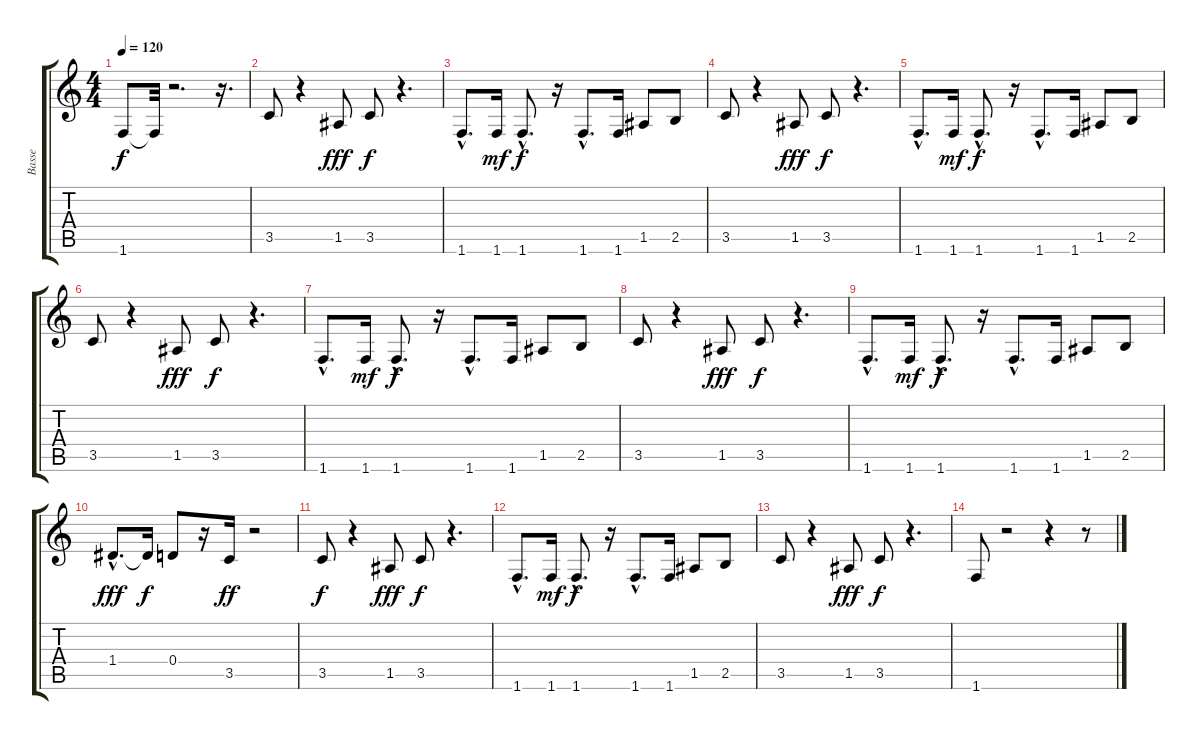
\track ("Basse" "Basse") {instrument electricbassfinger}
\staff {score tabs}
\tuning (E4 B3 G3 D3 A2 E2) {hide}
\ts (4 4)
\tempo 120
\clef g2
\ks c
1.6.8{dy f} 1.6{t}.32 r.2{d} r.16{d} |
3.5.8 r.4 1.5.8{dy fff} 3.5.8{dy f} r.4{d} |
1.6{hac}.8{d} 1.6.16{dy mf} 1.6{hac}.8{d dy f} r.16 1.6{hac}.8{d} 1.6.16 1.5.8 2.5.8 |
3.5.8 r.4 1.5.8{dy fff} 3.5.8{dy f} r.4{d} |
1.6{hac}.8{d} 1.6.16{dy mf} 1.6{hac}.8{d dy f} r.16 1.6{hac}.8{d} 1.6.16 1.5.8 2.5.8 |
3.5.8 r.4 1.5.8{dy fff} 3.5.8{dy f} r.4{d} |
1.6{hac}.8{d} 1.6.16{dy mf} 1.6{hac}.8{d dy f} r.16 1.6{hac}.8{d} 1.6.16 1.5.8 2.5.8 |
3.5.8 r.4 1.5.8{dy fff} 3.5.8{dy f} r.4{d} |
1.6{hac}.8{d} 1.6.16{dy mf} 1.6{hac}.8{d dy f} r.16 1.6{hac}.8{d} 1.6.16 1.5.8 2.5.8 |
1.4{hac}.8{d dy fff} 1.4{t}.16{dy f} 0.4.8 r.16 3.5.16{dy ff} r.2 |
3.5.8{dy f} r.4 1.5.8{dy fff} 3.5.8{dy f} r.4{d} |
1.6{hac}.8{d} 1.6.16{dy mf} 1.6{hac}.8{d dy f} r.16 1.6{hac}.8{d} 1.6.16 1.5.8 2.5.8 |
3.5.8 r.4 1.5.8{dy fff} 3.5.8{dy f} r.4{d} |
1.6.8 r.2 r.4 r.8
